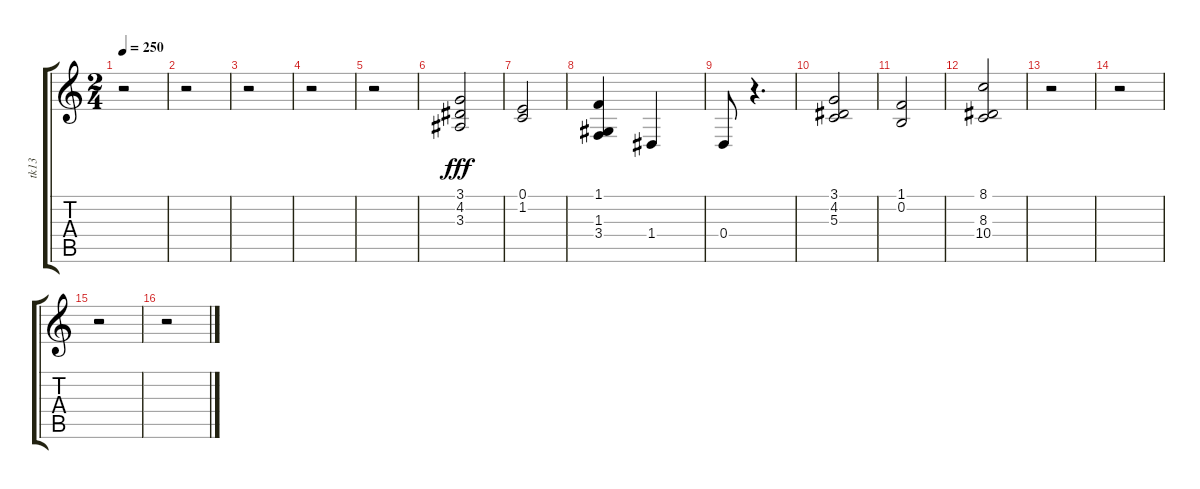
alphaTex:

\track ("tk13" "tk13") {instrument stringensemble1}
\staff {score tabs}
\tuning (E4 B3 G3 D3 A2 E2) {hide}
\ts (2 4)
\tempo 250
\clef g2
\ks c
r.2{dy fff instrument stringensemble1} |
r.2 |
r.2 |
r.2 |
r.2 |
(3.1 4.2 3.3).2{balance 8} |
(0.1 1.2).2 |
(1.1 1.3 3.4).4 1.4.4 |
0.4.8 r.4{d} |
(3.1 4.2 5.3).2 |
(1.1 0.2).2 |
(8.1 8.3 10.4).2 |
r.2 |
r.2 |
r.2 |
r.2
